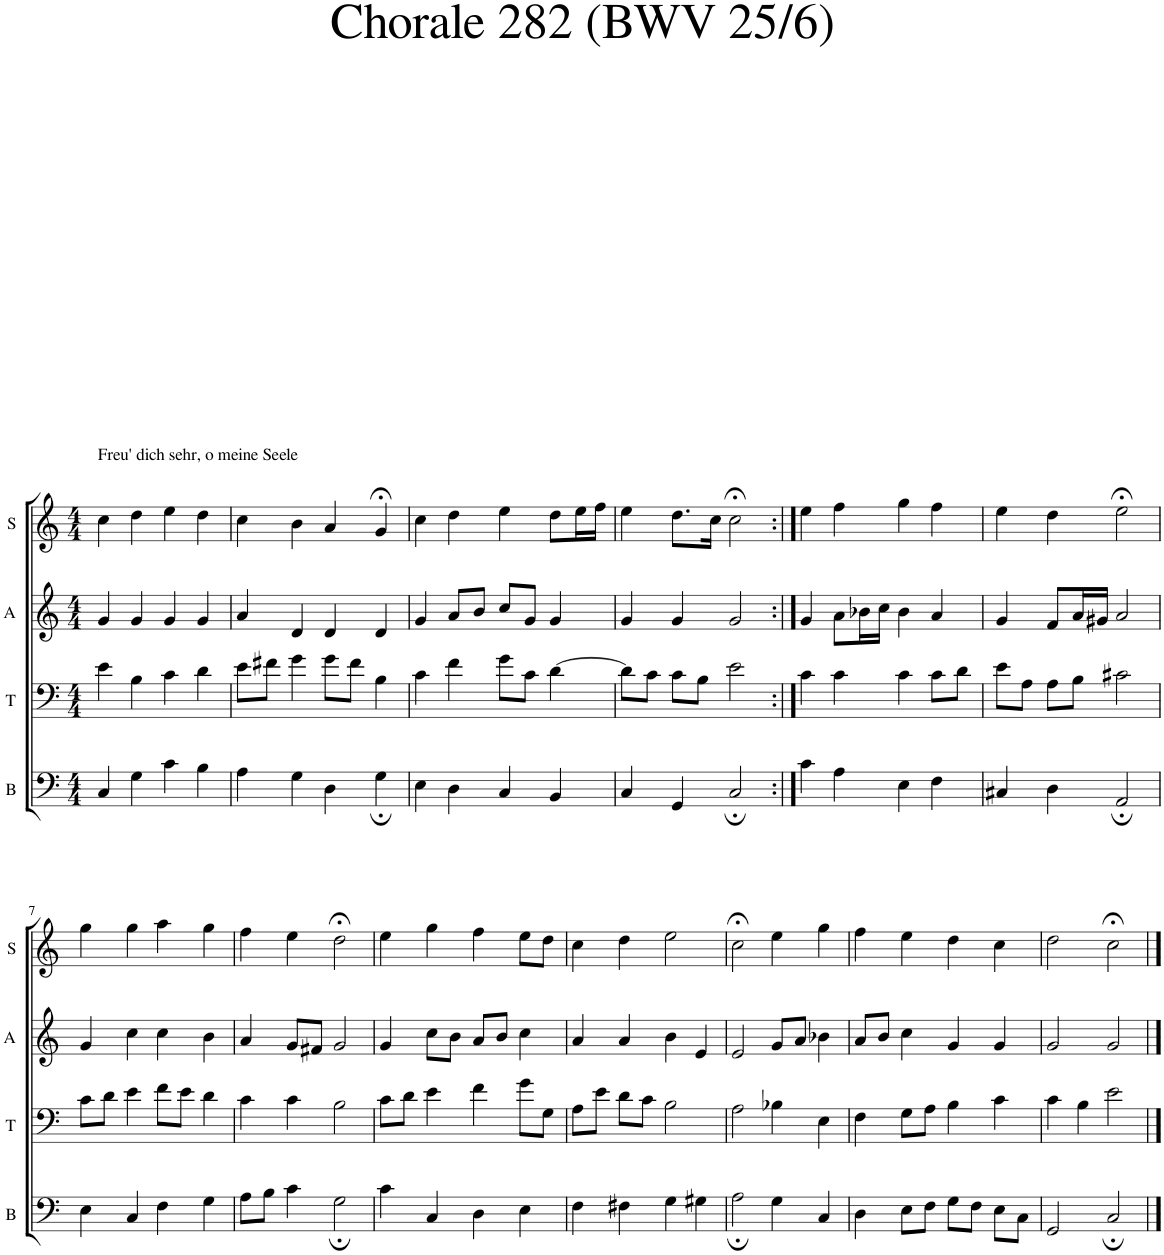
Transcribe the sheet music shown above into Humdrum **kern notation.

**kern	**kern	**kern	**kern
*part4	*part3	*part2	*part1
*staff4	*staff3	*staff2	*staff1
*I"B	*I"T	*I"A	*I"S
*I'B	*I'T	*I'A	*I'S
*clefF4	*clefF4	*clefG2	*clefG2
*k[]	*k[]	*k[]	*k[]
*M4/4	*M4/4	*M4/4	*M4/4
=1	=1	=1	=1
!	!	!	!LO:TX:a:t=Freu' dich sehr, o meine Seele
4C/	4e\	4g/	4cc\
4G\	4B\	4g/	4dd\
4c\	4c\	4g/	4ee\
4B\	4d\	4g/	4dd\
=2	=2	=2	=2
4A\	8e\L	4a/	4cc\
.	8f#X\J	.	.
4G\	4g\	4d/	4b\
4D\	8g\L	4d/	4a/
.	8f#\J	.	.
4G;\	4B\	4d/	4g;</
=3	=3	=3	=3
4E\	4c\	4g/	4cc\
4D\	4f\	8a/L	4dd\
.	.	8b/J	.
4C/	8g\L	8cc/L	4ee\
.	8c\J	8g/J	.
4BB/	[4d\	4g/	8dd\L
.	.	.	16ee\L
.	.	.	16ff\JJ
=4	=4	=4	=4
4C/	8d\L]	4g/	4ee\
.	8c\J	.	.
4GG/	8c\L	4g/	8.dd\L
.	8B\J	.	.
.	.	.	16cc\Jk
2C;/	2e\	2g/	2cc;<\
=5:|!	=5:|!	=5:|!	=5:|!
4c\	4c\	4g/	4ee\
4A\	4c\	8a\L	4ff\
.	.	16b-X\L	.
.	.	16cc\JJ	.
4E\	4c\	4b-\	4gg\
4F\	8c\L	4a/	4ff\
.	8d\J	.	.
=6	=6	=6	=6
4C#X/	8e\L	4g/	4ee\
.	8A\J	.	.
4D\	8A\L	8f/L	4dd\
.	8B\J	16a/L	.
.	.	16g#X/JJ	.
2AA;/	2c#X\	2a/	2ee;<\
!!LO:LB:g=z
=7	=7	=7	=7
4E\	8c\L	4g/	4gg\
.	8d\J	.	.
4C/	4e\	4cc\	4gg\
4F\	8f\L	4cc\	4aa\
.	8e\J	.	.
4G\	4d\	4b\	4gg\
=8	=8	=8	=8
8A\L	4c\	4a/	4ff\
8B\J	.	.	.
4c\	4c\	8g/L	4ee\
.	.	8f#X/J	.
2G;\	2B\	2g/	2dd;<\
=9	=9	=9	=9
4c\	8c\L	4g/	4ee\
.	8d\J	.	.
4C/	4e\	8cc\L	4gg\
.	.	8b\J	.
4D\	4f\	8a/L	4ff\
.	.	8b/J	.
4E\	8g\L	4cc\	8ee\L
.	8G\J	.	8dd\J
=10	=10	=10	=10
4F\	8A\L	4a/	4cc\
.	8e\J	.	.
4F#X\	8d\L	4a/	4dd\
.	8c\J	.	.
4G\	2B\	4b\	2ee\
4G#X\	.	4e/	.
=11	=11	=11	=11
2A;\	2A\	2e/	2cc;<\
4G\	4B-X\	8g/L	4ee\
.	.	8a/J	.
4C/	4E\	4b-X\	4gg\
=12	=12	=12	=12
4D\	4F\	8a/L	4ff\
.	.	8b/J	.
8E\L	8G\L	4cc\	4ee\
8F\J	8A\J	.	.
8G\L	4B\	4g/	4dd\
8F\J	.	.	.
8E\L	4c\	4g/	4cc\
8C\J	.	.	.
=13	=13	=13	=13
2GG/	4c\	2g/	2dd\
.	4B\	.	.
2C;/	2e\	2g/	2cc;<\
==	==	==	==
*-	*-	*-	*-
